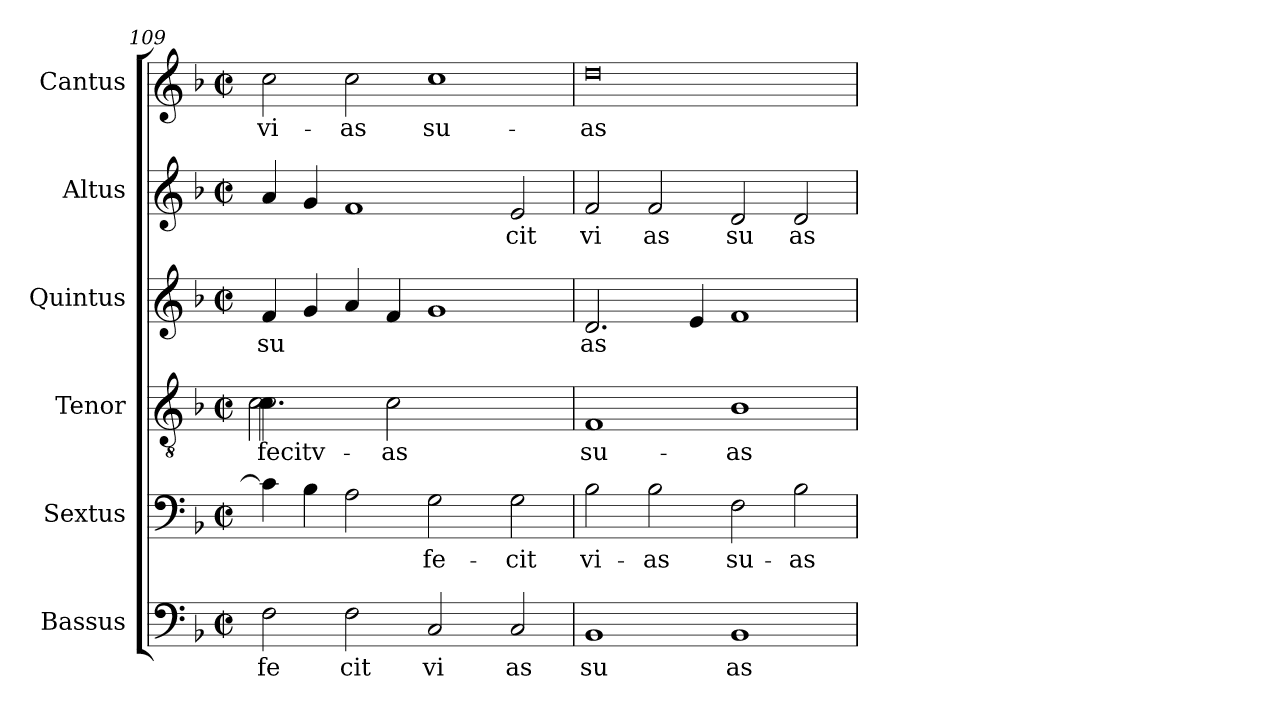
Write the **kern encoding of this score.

**kern	**text	**kern	**text	**kern	**text	**kern	**text	**kern	**text	**kern	**text
*part6	*part6	*part5	*part5	*part4	*part4	*part3	*part3	*part2	*part2	*part1	*part1
*staff6	*staff6	*staff5	*staff5	*staff4	*staff4	*staff3	*staff3	*staff2	*staff2	*staff1	*staff1
*I"Bassus	*	*I"Sextus	*	*I"Tenor	*	*I"Quintus	*	*I"Altus	*	*I"Cantus	*
*I'Bassus	*	*I'Sextus	*	*I'Tenor	*	*I'Quintus	*	*I'Altus	*	*I'Cantus	*
*clefF4	*	*clefF4	*	*clefGv2	*	*clefG2	*	*clefG2	*	*clefG2	*
*k[b-]	*	*k[b-]	*	*k[b-]	*	*k[b-]	*	*k[b-]	*	*k[b-]	*
*F:	*	*F:	*	*F:	*	*F:	*	*F:	*	*F:	*
*M2/2	*	*M2/2	*	*M2/2	*	*M2/2	*	*M2/2	*	*M2/2	*
*met(c|)	*	*met(c|)	*	*met(c|)	*	*met(c|)	*	*met(c|)	*	*met(c|)	*
=109	=109	=109	=109	=109	=109	=109	=109	=109	=109	=109	=109
!	!LO:LY:b:cj	!	!LO:LY:b:cj	!	!LO:LY:b:cj	!	!LO:LY:b:cj	!	!LO:LY:b:cj	!	!LO:LY:b:cj
*	*	*	*	*^	*	*	*	*	*	*	*
*	*	*	*	*	*^	*	*	*	*	*	*	*
2F\	fe	4c\]	.	2.c\	2c\	4c\	fecitv-	4f/	su	4a/	.	2cc\	vi-
!	!	!	!LO:LY:b:cj	!	!	!	!	!	!LO:LY:b:cj	!	!LO:LY:b:cj	!	!
.	.	4B-\	.	.	.	2.ryy	.	4g/	.	4g/	.	.	.
!	!LO:LY:b:cj	!	!LO:LY:b:cj	!	!	!	!	!	!LO:LY:b:cj	!	!LO:LY:b:cj	!	!LO:LY:b:cj
2F\	cit	2A\	.	.	2.ryy	.	.	4a/	.	1f	.	2cc\	-as
!	!	!	!	!	!	!	!LO:LY:b:cj	!	!LO:LY:b:cj	!	!	!	!
.	.	.	.	2c\	.	.	-as	4f/	.	.	.	.	.
!	!LO:LY:b:cj	!	!LO:LY:b:cj	!	!	!	!	!	!LO:LY:b:cj	!	!	!	!LO:LY:b:cj
2C/	vi	2G\	fe-	.	.	1ryy	.	1g	.	.	.	1cc	su-
.	.	.	.	2.ryy	2.ryy	.	.	.	.	.	.	.	.
!	!LO:LY:b:cj	!	!LO:LY:b:cj	!	!	!	!	!	!	!	!LO:LY:b:cj	!	!
2C/	as	2G\	-cit	.	.	.	.	.	.	2e/	cit	.	.
*	*	*	*	*v	*v	*v	*	*	*	*	*	*	*
=110	=110	=110	=110	=110	=110	=110	=110	=110	=110	=110	=110
!	!LO:LY:b:cj	!	!LO:LY:b:cj	!	!LO:LY:b:cj	!	!LO:LY:b:cj	!	!LO:LY:b:cj	!	!LO:LY:b:cj
1BB-	su	2B-\	vi-	1F	su-	2.d/	as	2f/	vi	0dd	-as
!	!	!	!LO:LY:b:cj	!	!	!	!	!	!LO:LY:b:cj	!	!
.	.	2B-\	-as	.	.	.	.	2f/	as	.	.
!	!	!	!	!	!	!	!LO:LY:b:cj	!	!	!	!
.	.	.	.	.	.	4e/	.	.	.	.	.
!	!LO:LY:b:cj	!	!LO:LY:b:cj	!	!LO:LY:b:cj	!	!LO:LY:b:cj	!	!LO:LY:b:cj	!	!
1BB-	as	2F\	su-	1B-	-as	1f	.	2d/	su	.	.
!	!	!	!LO:LY:b:cj	!	!	!	!	!	!LO:LY:b:cj	!	!
.	.	2B-\	-as	.	.	.	.	2d/	as	.	.
=	=	=	=	=	=	=	=	=	=	=	=
*-	*-	*-	*-	*-	*-	*-	*-	*-	*-	*-	*-
